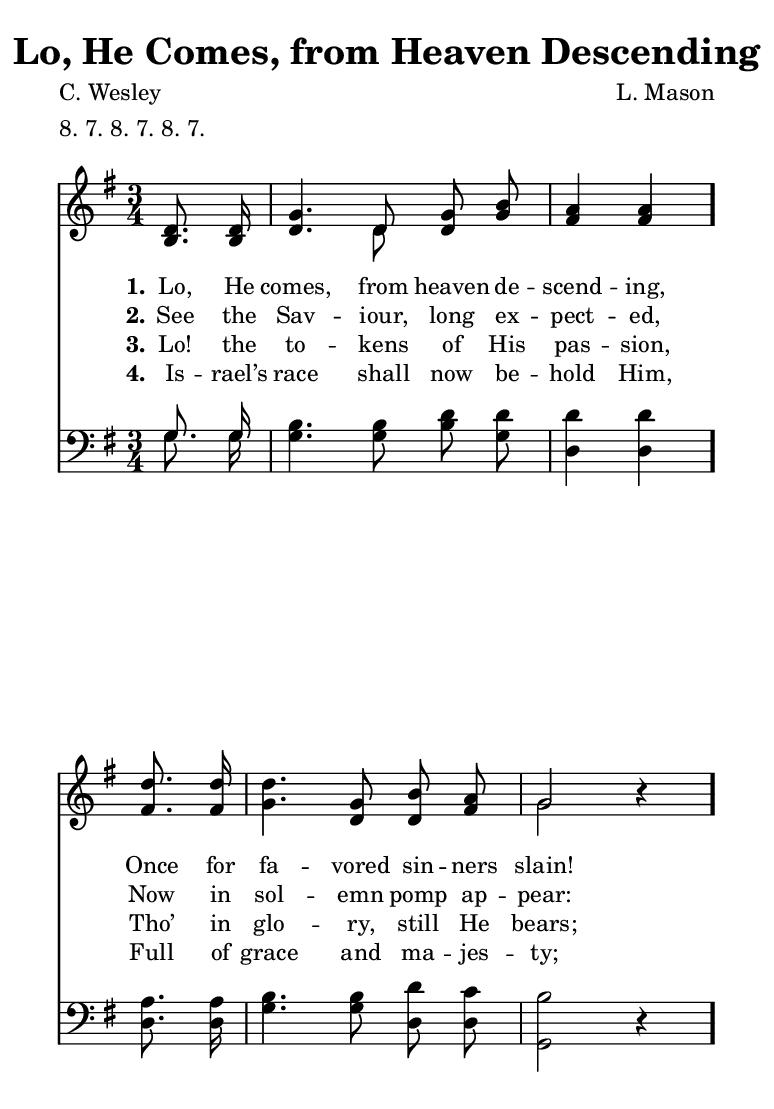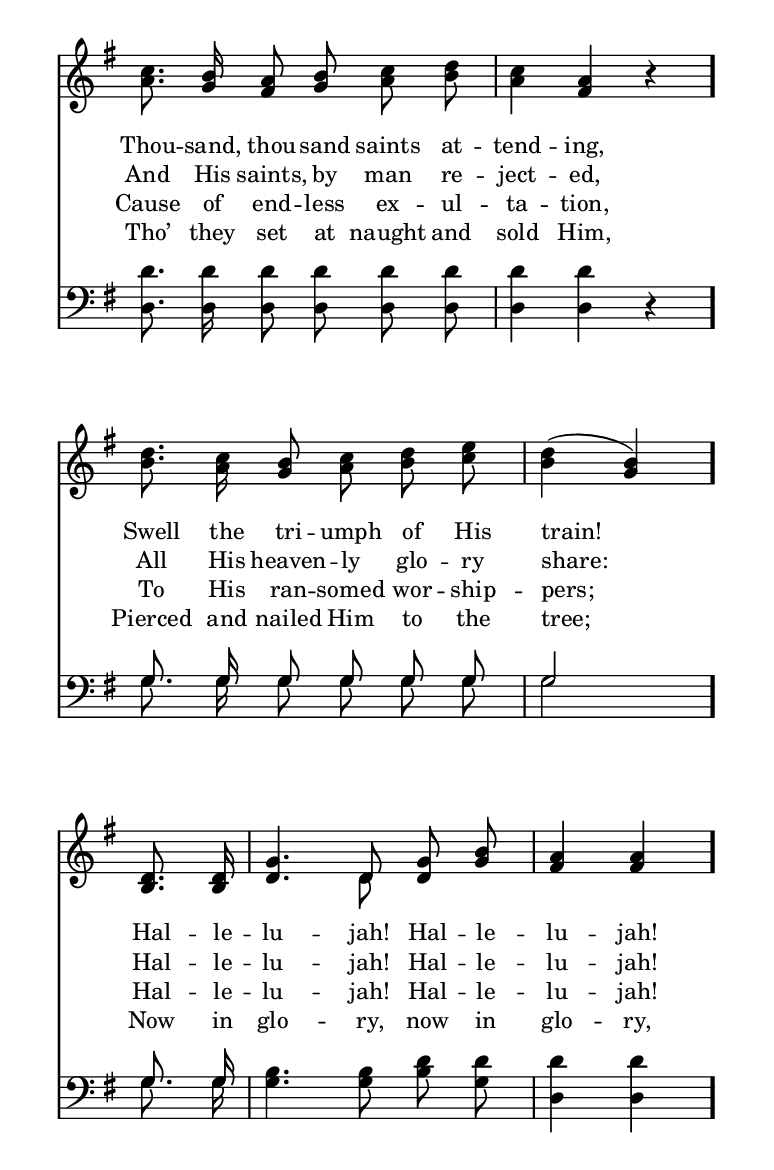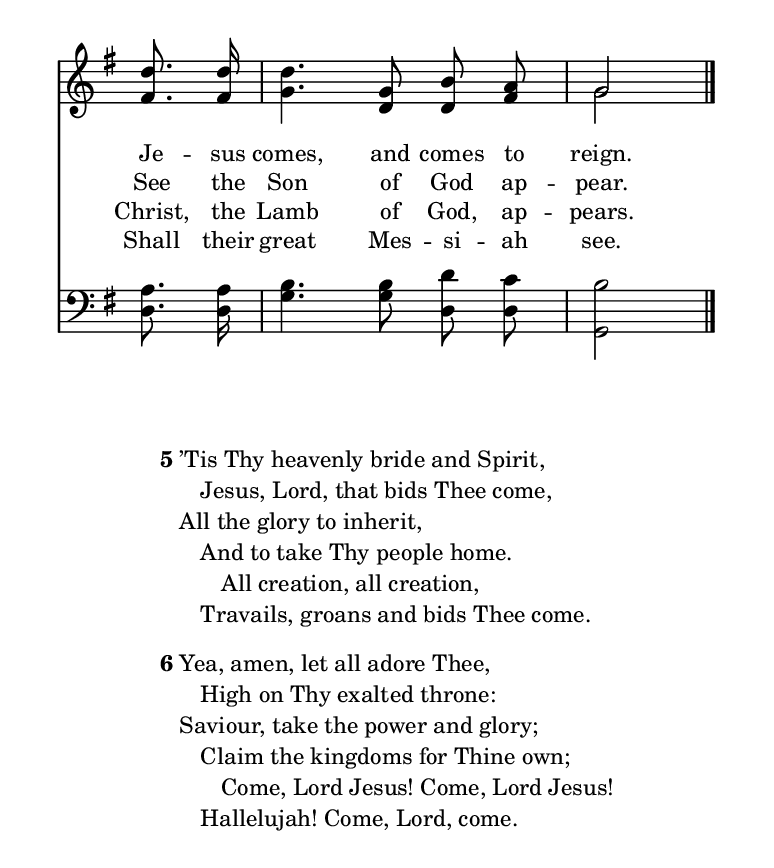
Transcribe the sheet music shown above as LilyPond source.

\include "common/global.ily"
\paper {
  \include "common/paper.ily"
}

\header{
  hymnnumber = "236"
  title = "Lo, He Comes, from Heaven Descending"
  tunename = "Harwell"
  meter = "8. 7. 8. 7. 8. 7." % original has 8. 7. 8. 7. 4. 7
  poet = "C. Wesley"
  composer = "L. Mason"
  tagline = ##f
}

global = {
  \include "common/overrides.ily"
  \override Staff.TimeSignature.style = #'numbered
  \time 3/4
  \override Score.MetronomeMark.transparent = ##t % hide all fermata changes too
  \tempo 4=80
  \key g \major
  \partial 4
  \autoBeamOff
}

patternA = { c8. c16 | c4. c8 c c | c4 c }
patternB = { c8. c16 | c4. c8 c c | c2 }
patternC = { c8. c16 c8 c c c | c4 c }
patternD = { c8. c16 c8 c c c | c2 }

notesSoprano = {
\global
\relative c' {

  d8. d16 | g4. d8 g b | a4 a
  \changePitch \patternB { d d | d g, b a | g } r4
  \changePitch \patternC { c b a b c d | c a } r4
  \changePitch \patternC { d c b c d e | d( b) }
  d,8. d16 | g4. d8 g b | a4 a
  \changePitch \patternB { d d | d g, b a | g }

  \bar "|."

}
}

notesAlto = {
\global
\relative e' {

  \changePitch \patternA { b b | d d d g | fis fis }
  \changePitch \patternB { fis fis | g d d fis | g } r4
  \changePitch \patternC { a g fis g a b | a fis } r4
  \changePitch \patternC { b a g a b c | b( g) }
  \changePitch \patternA { b, b | d d d g | fis fis }
  \changePitch \patternB { fis fis | g d d fis | g }

}
}

notesTenor = {
\global
\relative a {

  \changePitch \patternA { g g | b b d d | d d }
  \changePitch \patternB { a a | b b d c | b } r4
  \changePitch \patternC { d d d d d d | d d } r4
  \changePitch \patternD { g, g g g g g | g }
  \changePitch \patternA { g g | b b d d | d d }
  \changePitch \patternB { a a | b b d c | b }

}
}

notesBass = {
\global
\relative f {

  \changePitch \patternA { g g | g g b g | d d }
  \changePitch \patternB { d d | g g d d | g, } r4
  \changePitch \patternC { d' d d d d d | d d } r4
  \changePitch \patternD { g g g g g g | g }
  \changePitch \patternA { g g | g g b g | d d }
  \changePitch \patternB { d d | g g d d | g, }

}
}

wordsA = \lyricmode {
\set stanza = "1."

Lo, He comes, from heaven de -- scend -- ing, \bar "."
Once for fa -- vored sin -- ners slain! \bar "."
Thou -- sand, thou -- sand saints at -- tend -- ing, \bar "."
Swell the tri -- umph of His train! \bar "."
Hal -- le -- lu -- jah! Hal -- le -- lu -- jah! \bar "."
Je -- sus comes, and comes to reign. \bar "."

}

wordsB = \lyricmode {
\set stanza = "2."

See the Sav -- iour, long ex -- pect -- ed,
Now in sol -- emn pomp ap -- pear:
And His saints, by man re -- ject -- ed,
All His heaven -- ly glo -- ry share:
Hal -- le -- lu -- jah! Hal -- le -- lu -- jah!
See the Son of God ap -- pear.

}

wordsC = \lyricmode {
\set stanza = "3."

Lo! the to -- kens of His pas -- sion,
Tho’ in glo -- ry, still He bears;
Cause of end -- less ex -- ul -- ta -- tion,
To His ran -- somed wor -- ship -- pers;
Hal -- le -- lu -- jah! Hal -- le -- lu -- jah!
Christ, the Lamb of God, ap -- pears.

}

wordsD = \lyricmode {
\set stanza = "4."

Is -- rael’s race shall now be -- hold Him,
Full of grace and ma -- jes -- ty;
Tho’ they set at naught and sold Him,
Pierced and nailed Him to the tree;
Now in glo -- ry, now in glo -- ry,
Shall their great Mes -- si -- ah see.

}

wordsE = \markuplist {

\line { ’Tis Thy heavenly bride and Spirit, }
\line { { \hspace #2 } Jesus, Lord, that bids Thee come, }
\line { All the glory to inherit, }
\line { { \hspace #2 } And to take Thy people home. }
\line { { \hspace #4 } All creation, all creation, }
\line { { \hspace #2 } Travails, groans and bids Thee come. }

}

wordsF = \markuplist {

\line { Yea, amen, let all adore Thee, }
\line { { \hspace #2 } High on Thy exalted throne: }
\line { Saviour, take the power and glory; }
\line { { \hspace #2 } Claim the kingdoms for Thine own; }
\line { { \hspace #4 } Come, Lord Jesus! Come, Lord Jesus! }
\line { { \hspace #2 } Hallelujah! Come, Lord, come. }

}

\score {
  \context ChoirStaff <<
    \context Staff = upper <<
      \set Staff.autoBeaming = ##f
      \set ChoirStaff.systemStartDelimiter = #'SystemStartBar
      \set ChoirStaff.printPartCombineTexts = ##f
      \partcombine #'(2 . 11) \notesSoprano \notesAlto
      \context NullVoice = sopranos { \voiceOne << \notesSoprano >> }
      \context Lyrics = one   \lyricsto sopranos \wordsA
      \context Lyrics = two   \lyricsto sopranos \wordsB
      \context Lyrics = three \lyricsto sopranos \wordsC
      \context Lyrics = four  \lyricsto sopranos \wordsD
    >>
    \context Staff = men <<
      \set Staff.autoBeaming = ##f
      \clef bass
      \set ChoirStaff.printPartCombineTexts = ##f
      \partcombine #'(2 . 11) \notesTenor \notesBass
    >>
  >>
  \layout {
    \include "common/layout.ily"
  }
  #(cond ((ly:get-option 'eog-midi-permitted) #{ \midi{
    \include "common/midi.ily"
  } #}))
}

\markup { \fill-line { \column {
  \line{ \bold 5 \column { \wordsE } } \combine \null \vspace #0.4
  \line{ \bold 6 \column { \wordsF } } \combine \null \vspace #0.4
} } }

\version "2.19.49"  % necessary for upgrading to future LilyPond versions.

% vi:set et ts=2 sw=2 ai nocindent syntax=lilypond:
